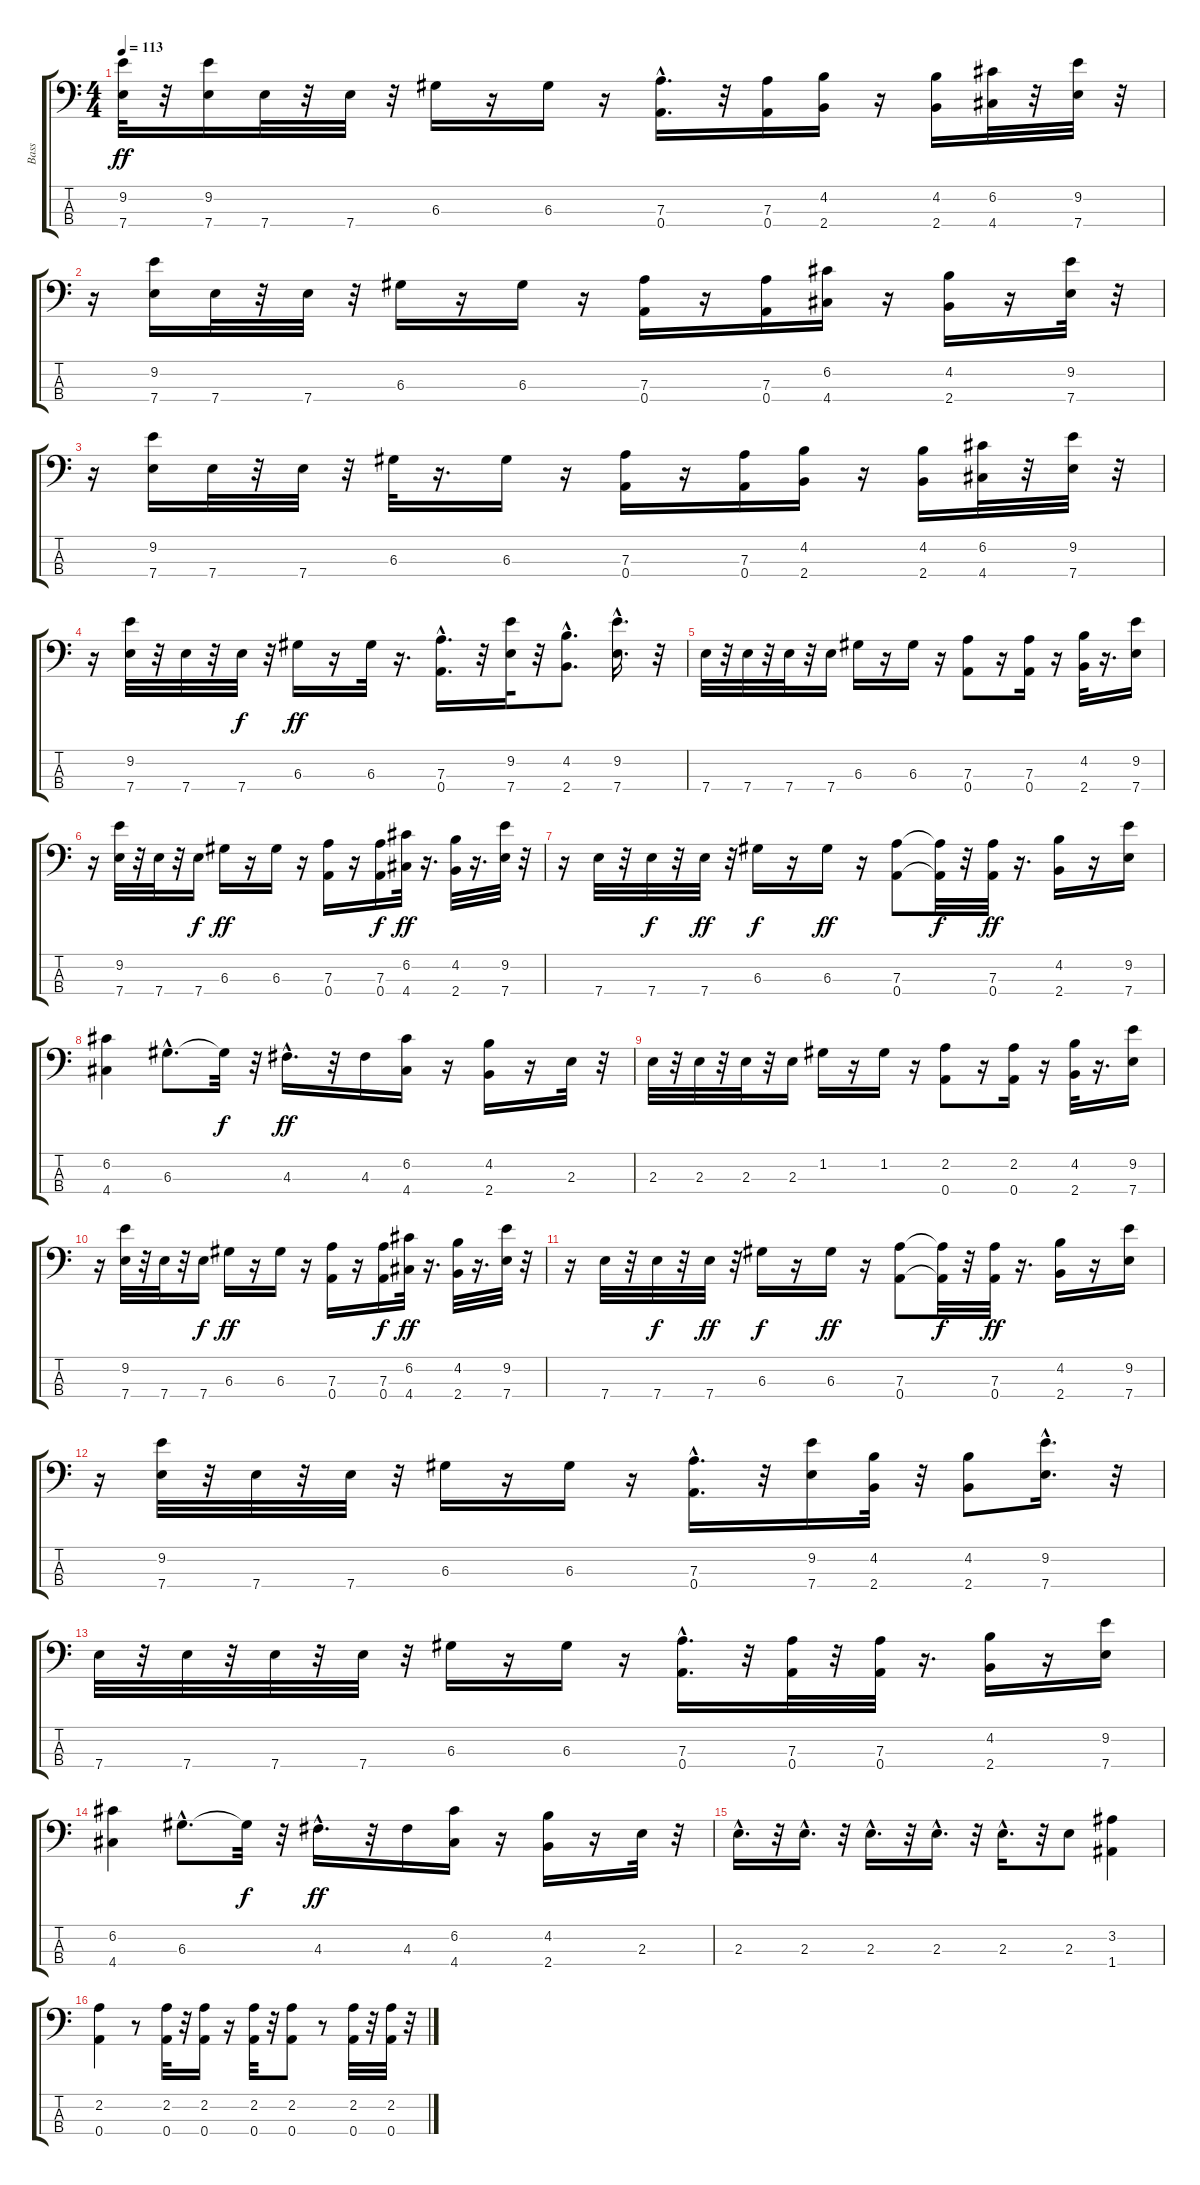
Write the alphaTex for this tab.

\track ("Bass    " "Bass    ") {instrument synthbass1}
\staff {score tabs}
\tuning (E4 G2 D2 A1) {hide}
\ts (4 4)
\tempo 113
\clef f4
\ks c
(9.2 7.4).32{dy ff} r.32 (9.2 7.4).16 7.4.32 r.32 7.4.32 r.32 6.3.16 r.16 6.3.16 r.16 (7.3{hac} 0.4{hac}).16{d} r.32 (7.3 0.4).16 (4.2 2.4).16 r.16 (4.2 2.4).16 (6.2 4.4).32 r.32 (9.2 7.4).32 r.32 |
r.16 (9.2 7.4).16 7.4.32 r.32 7.4.32 r.32 6.3.16 r.16 6.3.16 r.16 (7.3 0.4).16 r.16 (7.3 0.4).16 (6.2 4.4).16 r.16 (4.2 2.4).16 r.16 (9.2 7.4).32 r.32 |
r.16 (9.2 7.4).16 7.4.32 r.32 7.4.32 r.32 6.3.32 r.16{d} 6.3.16 r.16 (7.3 0.4).16 r.16 (7.3 0.4).16 (4.2 2.4).16 r.16 (4.2 2.4).16 (6.2 4.4).32 r.32 (9.2 7.4).32 r.32 |
r.16 (9.2 7.4).32 r.32 7.4.32 r.32 7.4.32{dy f} r.32 6.3.16{dy ff} r.16 6.3.32 r.16{d} (7.3{hac} 0.4{hac}).16{d} r.32 (9.2 7.4).32 r.32 (4.2{hac} 2.4{hac}).8{d} (9.2{hac} 7.4{hac}).16{d} r.32 |
7.4.32 r.32 7.4.32 r.32 7.4.32 r.32 7.4.16 6.3.16 r.16 6.3.16 r.16 (7.3 0.4).8 r.16 (7.3 0.4).16 r.16 (4.2 2.4).32 r.16{d} (9.2 7.4).16 |
r.16 (9.2 7.4).32 r.32 7.4.32 r.32 7.4.16{dy f} 6.3.16{dy ff} r.16 6.3.16 r.16 (7.3 0.4).16 r.16 (7.3 0.4).16{dy f} (6.2 4.4).32{dy ff} r.16{d} (4.2 2.4).32 r.16{d} (9.2 7.4).32 r.32 |
r.16 7.4.32 r.32 7.4.32{dy f} r.32 7.4.32{dy ff} r.32 6.3.16{dy f} r.16 6.3.16{dy ff} r.16 (7.3 0.4).8 (7.3{t} 0.4{t}).32{dy f} r.32 (7.3 0.4).32{dy ff} r.16{d} (4.2 2.4).16 r.16 (9.2 7.4).16 |
(6.2 4.4).4 6.3{hac}.8{d} 6.3{t}.32{dy f} r.32 4.3{hac}.16{d dy ff} r.32 4.3.16 (6.2 4.4).16 r.16 (4.2 2.4).16 r.16 2.3.32 r.32 |
2.3.32 r.32 2.3.32 r.32 2.3.32 r.32 2.3.16 1.2.16 r.16 1.2.16 r.16 (2.2 0.4).8 r.16 (2.2 0.4).16 r.16 (4.2 2.4).32 r.16{d} (9.2 7.4).16 |
r.16 (9.2 7.4).32 r.32 7.4.32 r.32 7.4.16{dy f} 6.3.16{dy ff} r.16 6.3.16 r.16 (7.3 0.4).16 r.16 (7.3 0.4).16{dy f} (6.2 4.4).32{dy ff} r.16{d} (4.2 2.4).32 r.16{d} (9.2 7.4).32 r.32 |
r.16 7.4.32 r.32 7.4.32{dy f} r.32 7.4.32{dy ff} r.32 6.3.16{dy f} r.16 6.3.16{dy ff} r.16 (7.3 0.4).8 (7.3{t} 0.4{t}).32{dy f} r.32 (7.3 0.4).32{dy ff} r.16{d} (4.2 2.4).16 r.16 (9.2 7.4).16 |
r.16 (9.2 7.4).32 r.32 7.4.32 r.32 7.4.32 r.32 6.3.16 r.16 6.3.16 r.16 (7.3{hac} 0.4{hac}).16{d} r.32 (9.2 7.4).16 (4.2 2.4).32 r.32 (4.2 2.4).8 (9.2{hac} 7.4{hac}).16{d} r.32 |
7.4.32 r.32 7.4.32 r.32 7.4.32 r.32 7.4.32 r.32 6.3.16 r.16 6.3.16 r.16 (7.3{hac} 0.4{hac}).16{d} r.32 (7.3 0.4).32 r.32 (7.3 0.4).32 r.16{d} (4.2 2.4).16 r.16 (9.2 7.4).16 |
(6.2 4.4).4 6.3{hac}.8{d} 6.3{t}.32{dy f} r.32 4.3{hac}.16{d dy ff} r.32 4.3.16 (6.2 4.4).16 r.16 (4.2 2.4).16 r.16 2.3.32 r.32 |
2.3{hac}.16{d} r.32 2.3{hac}.16{d} r.32 2.3{hac}.16{d} r.32 2.3{hac}.16{d} r.32 2.3{hac}.16{d} r.32 2.3.8 (3.2 1.4).4 |
(2.2 0.4).4 r.8 (2.2 0.4).32 r.32 (2.2 0.4).16 r.16 (2.2 0.4).32 r.32 (2.2 0.4).8 r.8 (2.2 0.4).32 r.32 (2.2 0.4).32 r.32
